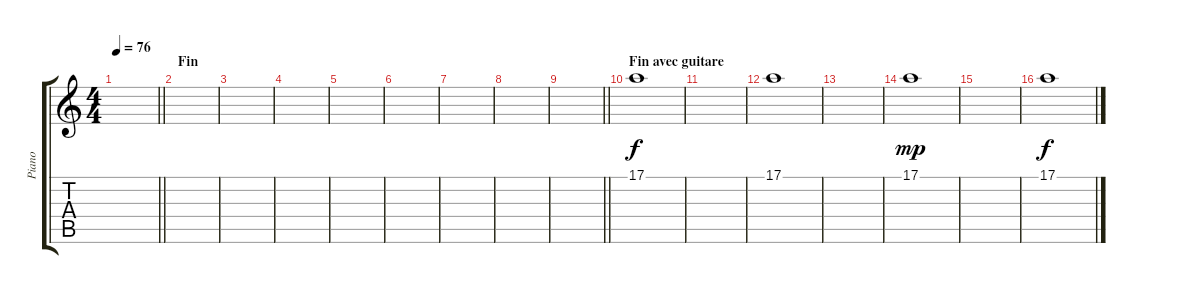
\track ("Piano" "Piano") {instrument electricpiano1}
\staff {score tabs}
\tuning (E4 B3 G3 D3 A2 E2) {hide}
\ts (4 4)
\tempo 76
\clef g2
\barLineRight lightlight
\ks c
|
\section ("" "Fin")
|
|
|
|
|
|
|
\barLineRight lightlight
|
\section ("" "Fin avec guitare")
17.1.1 |
|
17.1.1 |
|
17.1.1{dy mp} |
|
17.1.1{dy f}
